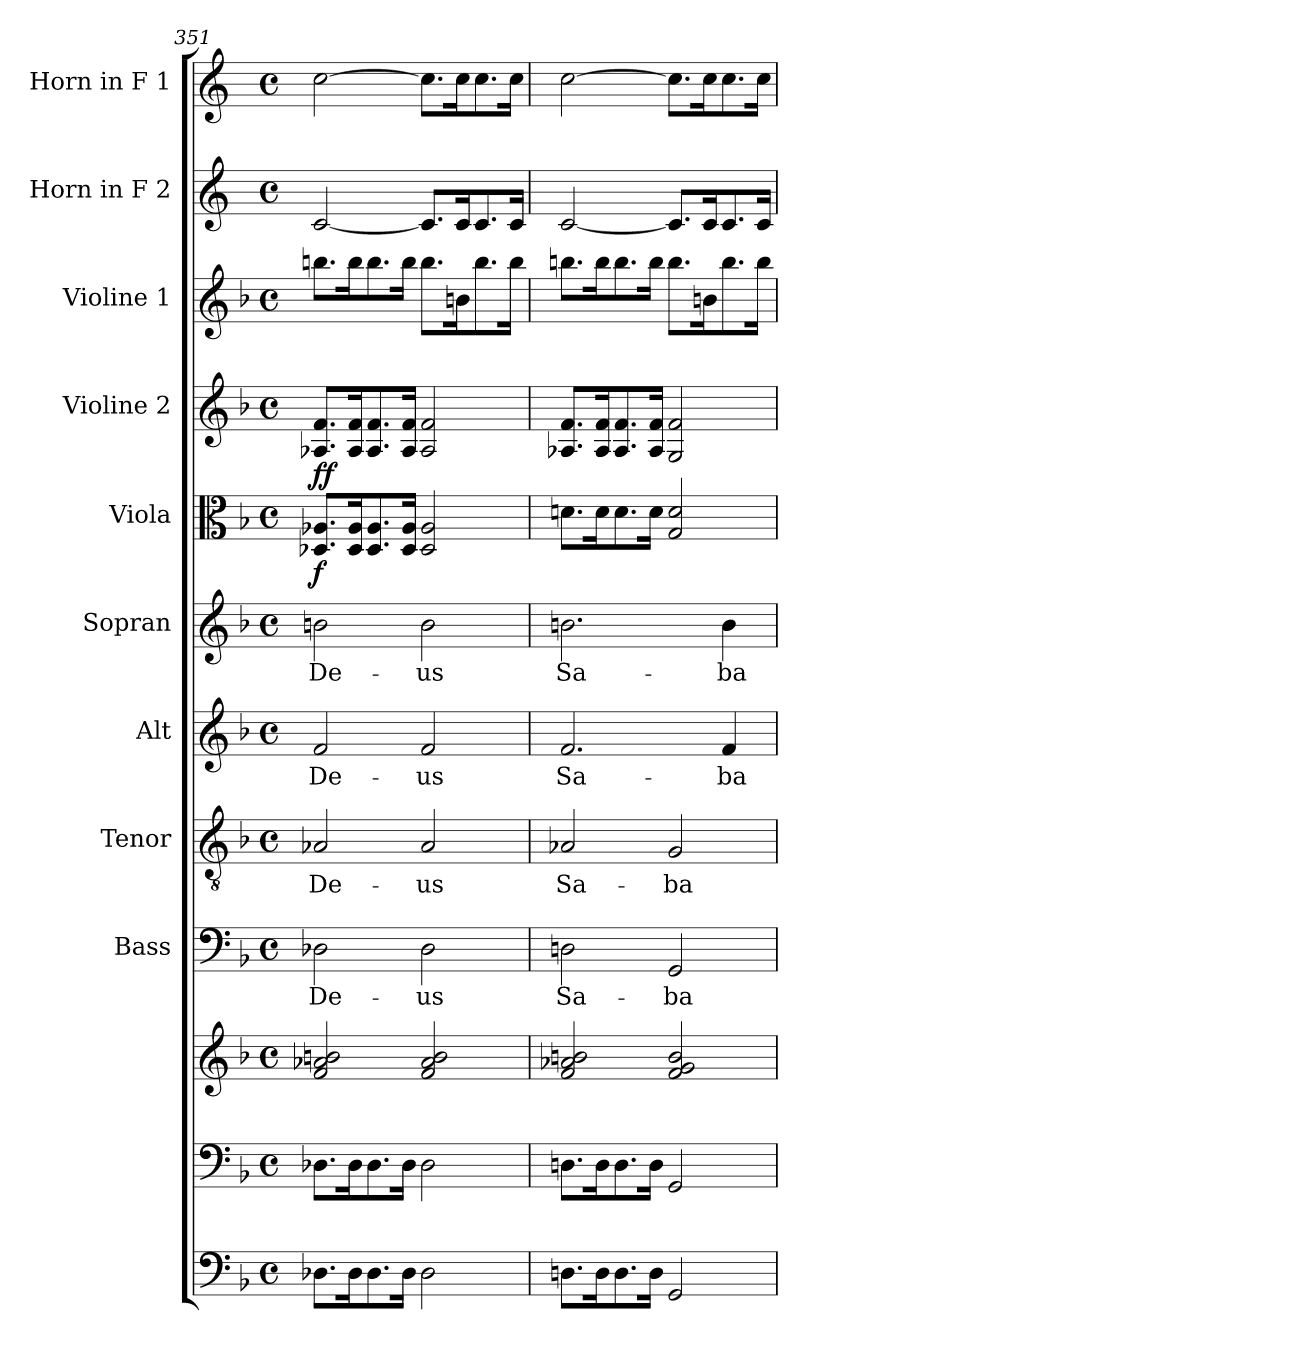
**kern	**kern	**kern	**kern	**text	**kern	**text	**kern	**text	**kern	**text	**kern	**dynam	**kern	**dynam	**kern	**kern	**kern
*part11	*part10	*part10	*part9	*part9	*part8	*part8	*part7	*part7	*part6	*part6	*part5	*part5	*part4	*part4	*part3	*part2	*part1
*staff12	*staff11	*staff10	*staff9	*staff9	*staff8	*staff8	*staff7	*staff7	*staff6	*staff6	*staff5	*staff5	*staff4	*staff4	*staff3	*staff2	*staff1
*	*	*	*I"Bass	*	*I"Tenor	*	*I"Alt	*	*I"Sopran	*	*I"Viola	*	*I"Violine 2	*	*I"Violine 1	*I"Horn in F 2	*I"Horn in F 1
*	*	*	*I'B.	*	*I'T.	*	*I'A.	*	*I'S.	*	*I'Vla.	*	*I'Vl. 2	*	*I'Vl. 1	*	*
*clefF4	*clefF4	*clefG2	*clefF4	*	*clefGv2	*	*clefG2	*	*clefG2	*	*clefC3	*	*clefG2	*	*clefG2	*clefG2	*clefG2
*ITrd7c12	*	*	*	*	*	*	*	*	*	*	*	*	*	*	*	*ITrd4c7	*ITrd4c7
*k[b-]	*k[b-]	*k[b-]	*k[b-]	*	*k[b-]	*	*k[b-]	*	*k[b-]	*	*k[b-]	*	*k[b-]	*	*k[b-]	*k[b-]	*k[b-]
*F:	*F:	*F:	*F:	*	*F:	*	*F:	*	*F:	*	*F:	*	*F:	*	*F:	*F:	*F:
*M4/4	*M4/4	*M4/4	*M4/4	*	*M4/4	*	*M4/4	*	*M4/4	*	*M4/4	*	*M4/4	*	*M4/4	*M4/4	*M4/4
*met(c)	*met(c)	*met(c)	*met(c)	*	*met(c)	*	*met(c)	*	*met(c)	*	*met(c)	*	*met(c)	*	*met(c)	*met(c)	*met(c)
=351	=351	=351	=351	=351	=351	=351	=351	=351	=351	=351	=351	=351	=351	=351	=351	=351	=351
!	!	!	!	!LO:LY:b	!	!LO:LY:b	!	!LO:LY:b	!	!LO:LY:b	!	!LO:DY:b	!	!LO:DY:b	!	!	!
8.DD-X\L	8.D-X\L	2f/ 2a-X/ 2bn/	2D-X\	De-	2A-X/	De-	2f/	De-	2bn\	De-	8.D-X/ 8.A-X/L	f	8.A-X/ 8.f/L	ff	8.bbn\L	[2F/	[2f\
16DD-\k	16D-\k	.	.	.	.	.	.	.	.	.	16D-/ 16A-/k	.	16A-/ 16f/k	.	16bb\k	.	.
8.DD-\	8.D-\	.	.	.	.	.	.	.	.	.	8.D-/ 8.A-/	.	8.A-/ 8.f/	.	8.bb\	.	.
16DD-\Jk	16D-\Jk	.	.	.	.	.	.	.	.	.	16D-/ 16A-/Jk	.	16A-/ 16f/Jk	.	16bb\Jk	.	.
!	!	!	!	!LO:LY:b	!	!LO:LY:b	!	!LO:LY:b	!	!LO:LY:b	!	!	!	!	!	!	!
2DD-\	2D-\	2f/ 2a-/ 2b/	2D-\	-us	2A-/	-us	2f/	-us	2b\	-us	2D-/ 2A-/	.	2A-/ 2f/	.	8.bb\L	8.F/L]	8.f\L]
.	.	.	.	.	.	.	.	.	.	.	.	.	.	.	16bn\k	16F/k	16f\k
.	.	.	.	.	.	.	.	.	.	.	.	.	.	.	8.bb\	8.F/	8.f\
.	.	.	.	.	.	.	.	.	.	.	.	.	.	.	16bb\Jk	16F/Jk	16f\Jk
!!LO:PB:g=z
=352	=352	=352	=352	=352	=352	=352	=352	=352	=352	=352	=352	=352	=352	=352	=352	=352	=352
!	!	!	!	!LO:LY:b	!	!LO:LY:b	!	!LO:LY:b	!	!LO:LY:b	!	!	!	!	!	!	!
8.DDn\L	8.Dn\L	2f/ 2a-X/ 2bn/	2Dn\	Sa-	2A-X/	Sa-	2.f/	Sa-	2.bn\	Sa-	8.dn\L	.	8.A-X/ 8.f/L	.	8.bbn\L	[2F/	[2f\
16DD\k	16D\k	.	.	.	.	.	.	.	.	.	16d\k	.	16A-/ 16f/k	.	16bb\k	.	.
8.DD\	8.D\	.	.	.	.	.	.	.	.	.	8.d\	.	8.A-/ 8.f/	.	8.bb\	.	.
16DD\Jk	16D\Jk	.	.	.	.	.	.	.	.	.	16d\Jk	.	16A-/ 16f/Jk	.	16bb\Jk	.	.
!	!	!	!	!LO:LY:b	!	!LO:LY:b	!	!	!	!	!	!	!	!	!	!	!
2GGG/	2GG/	2f/ 2g/ 2b/	2GG/	-ba-	2G/	-ba-	.	.	.	.	2G/ 2d/	.	2G/ 2f/	.	8.bb\L	8.F/L]	8.f\L]
.	.	.	.	.	.	.	.	.	.	.	.	.	.	.	16bn\k	16F/k	16f\k
!	!	!	!	!	!	!	!	!LO:LY:b	!	!LO:LY:b	!	!	!	!	!	!	!
.	.	.	.	.	.	.	4f/	-ba-	4b\	-ba-	.	.	.	.	8.bb\	8.F/	8.f\
.	.	.	.	.	.	.	.	.	.	.	.	.	.	.	16bb\Jk	16F/Jk	16f\Jk
=	=	=	=	=	=	=	=	=	=	=	=	=	=	=	=	=	=
*-	*-	*-	*-	*-	*-	*-	*-	*-	*-	*-	*-	*-	*-	*-	*-	*-	*-
